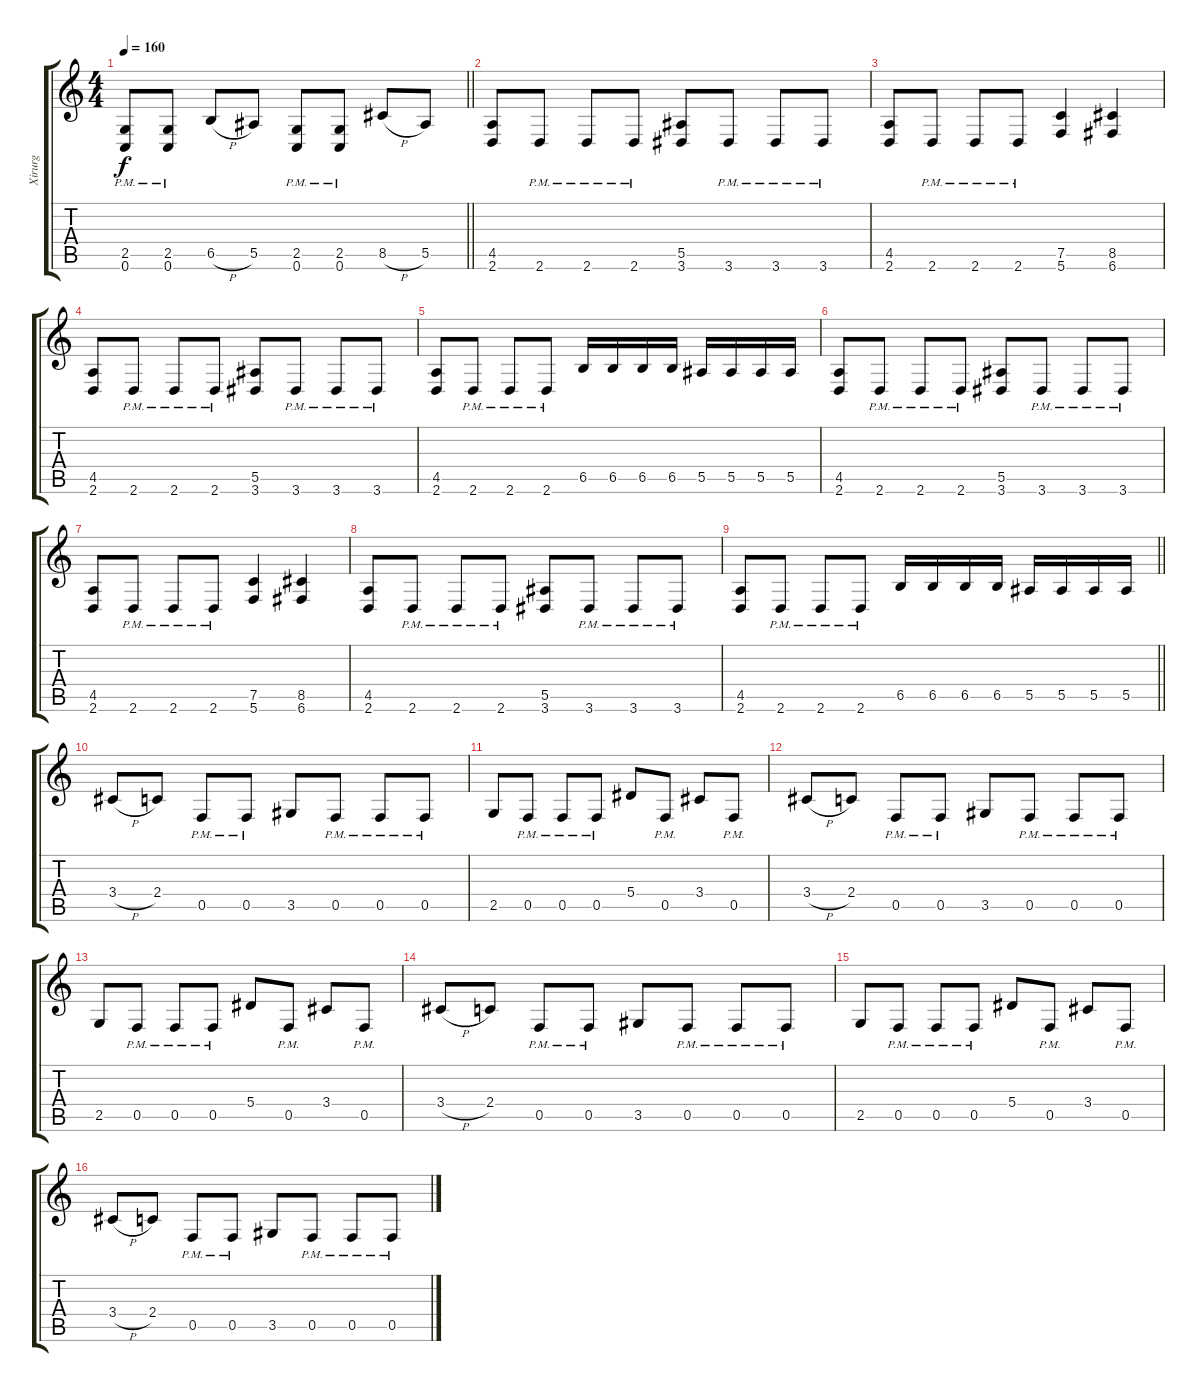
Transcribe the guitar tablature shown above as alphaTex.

\track ("Xirurg" "Xirurg") {instrument distortionguitar}
\staff {score tabs}
\tuning (C4 G3 Eb3 Bb2 F2 C2) {hide}
\ts (4 4)
\tempo 160
\clef g2
\barLineRight lightlight
\ks c
(2.5{pm} 0.6{pm}).8{dy f} (2.5{pm} 0.6{pm}).8 6.5{h}.8 5.5.8 (2.5{pm} 0.6{pm}).8 (2.5{pm} 0.6{pm}).8 8.5{h}.8 5.5.8 |
(4.5 2.6).8 2.6{pm}.8 2.6{pm}.8 2.6{pm}.8 (5.5 3.6).8 3.6{pm}.8 3.6{pm}.8 3.6{pm}.8 |
(4.5 2.6).8 2.6{pm}.8 2.6{pm}.8 2.6{pm}.8 (7.5 5.6).4 (8.5 6.6).4 |
(4.5 2.6).8 2.6{pm}.8 2.6{pm}.8 2.6{pm}.8 (5.5 3.6).8 3.6{pm}.8 3.6{pm}.8 3.6{pm}.8 |
(4.5 2.6).8 2.6{pm}.8 2.6{pm}.8 2.6{pm}.8 6.5.16 6.5.16 6.5.16 6.5.16 5.5.16 5.5.16 5.5.16 5.5.16 |
(4.5 2.6).8 2.6{pm}.8 2.6{pm}.8 2.6{pm}.8 (5.5 3.6).8 3.6{pm}.8 3.6{pm}.8 3.6{pm}.8 |
(4.5 2.6).8 2.6{pm}.8 2.6{pm}.8 2.6{pm}.8 (7.5 5.6).4 (8.5 6.6).4 |
(4.5 2.6).8 2.6{pm}.8 2.6{pm}.8 2.6{pm}.8 (5.5 3.6).8 3.6{pm}.8 3.6{pm}.8 3.6{pm}.8 |
\barLineRight lightlight
(4.5 2.6).8 2.6{pm}.8 2.6{pm}.8 2.6{pm}.8 6.5.16 6.5.16 6.5.16 6.5.16 5.5.16 5.5.16 5.5.16 5.5.16 |
3.4{h}.8 2.4.8 0.5{pm}.8 0.5{pm}.8 3.5.8 0.5{pm}.8 0.5{pm}.8 0.5{pm}.8 |
2.5.8 0.5{pm}.8 0.5{pm}.8 0.5{pm}.8 5.4.8 0.5{pm}.8 3.4.8 0.5{pm}.8 |
3.4{h}.8 2.4.8 0.5{pm}.8 0.5{pm}.8 3.5.8 0.5{pm}.8 0.5{pm}.8 0.5{pm}.8 |
2.5.8 0.5{pm}.8 0.5{pm}.8 0.5{pm}.8 5.4.8 0.5{pm}.8 3.4.8 0.5{pm}.8 |
3.4{h}.8 2.4.8 0.5{pm}.8 0.5{pm}.8 3.5.8 0.5{pm}.8 0.5{pm}.8 0.5{pm}.8 |
2.5.8 0.5{pm}.8 0.5{pm}.8 0.5{pm}.8 5.4.8 0.5{pm}.8 3.4.8 0.5{pm}.8 |
3.4{h}.8 2.4.8 0.5{pm}.8 0.5{pm}.8 3.5.8 0.5{pm}.8 0.5{pm}.8 0.5{pm}.8
